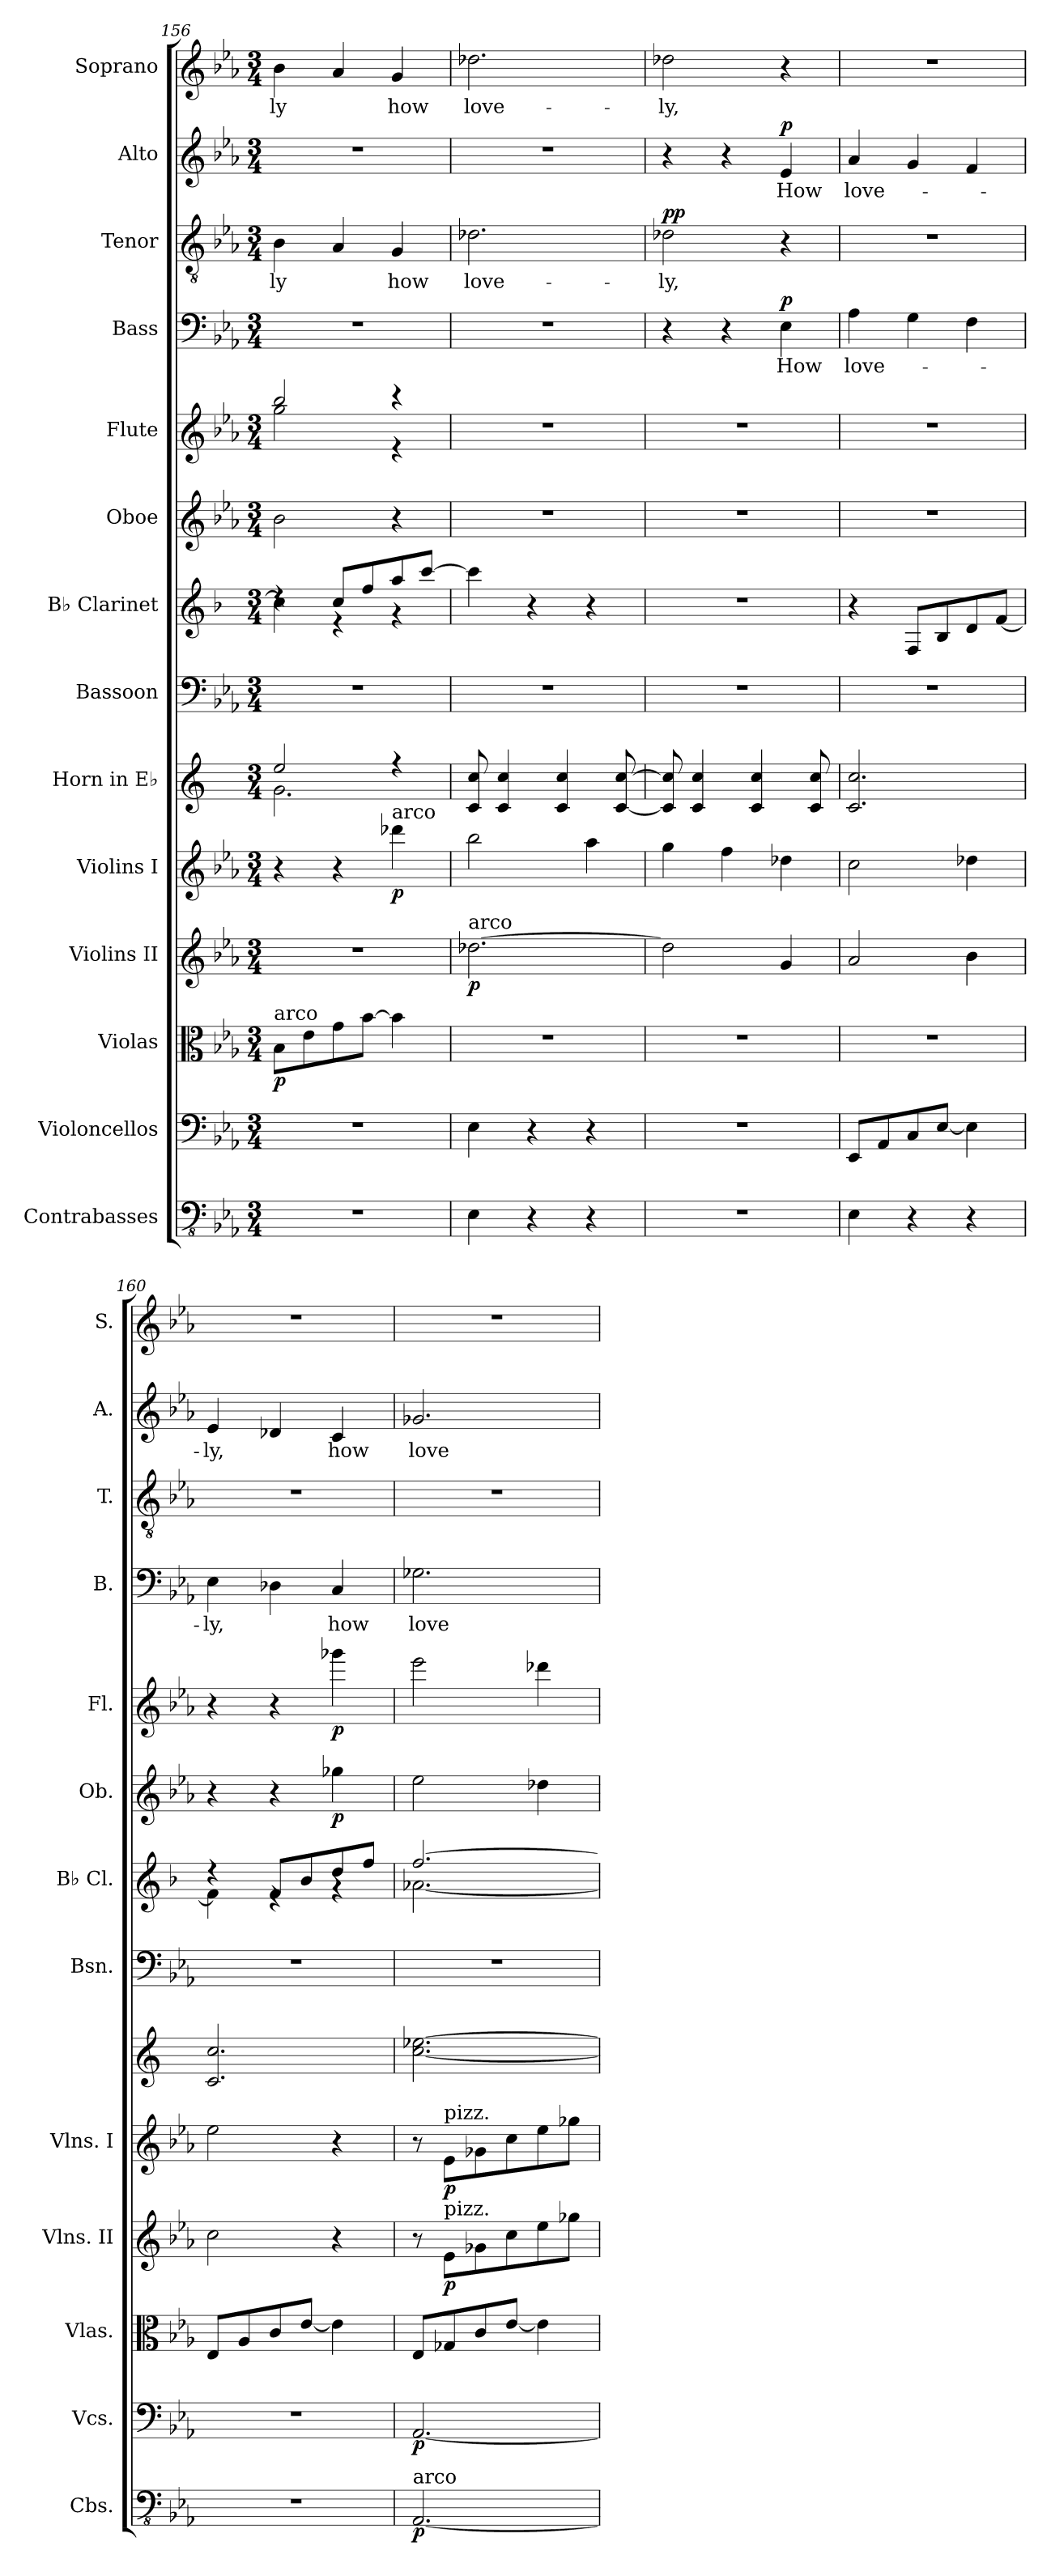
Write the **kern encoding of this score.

**kern	**dynam	**kern	**dynam	**kern	**dynam	**kern	**dynam	**kern	**dynam	**kern	**kern	**kern	**kern	**dynam	**kern	**dynam	**kern	**text	**dynam	**kern	**text	**dynam	**kern	**text	**dynam	**kern	**text
*part14	*part14	*part13	*part13	*part12	*part12	*part11	*part11	*part10	*part10	*part9	*part8	*part7	*part6	*part6	*part5	*part5	*part4	*part4	*part4	*part3	*part3	*part3	*part2	*part2	*part2	*part1	*part1
*staff14	*staff14	*staff13	*staff13	*staff12	*staff12	*staff11	*staff11	*staff10	*staff10	*staff9	*staff8	*staff7	*staff6	*staff6	*staff5	*staff5	*staff4	*staff4	*staff4	*staff3	*staff3	*staff3	*staff2	*staff2	*staff2	*staff1	*staff1
*I"Contrabasses	*	*I"Violoncellos	*	*I"Violas	*	*I"Violins II	*	*I"Violins I	*	*I"Horn in E♭	*I"Bassoon	*I"B♭ Clarinet	*I"Oboe	*	*I"Flute	*	*I"Bass	*	*	*I"Tenor	*	*	*I"Alto	*	*	*I"Soprano	*
*I'Cbs.	*	*I'Vcs.	*	*I'Vlas.	*	*I'Vlns. II	*	*I'Vlns. I	*	*	*I'Bsn.	*I'B♭ Cl.	*I'Ob.	*	*I'Fl.	*	*I'B.	*	*	*I'T.	*	*	*I'A.	*	*	*I'S.	*
*clefFv4	*	*clefF4	*	*clefC3	*	*clefG2	*	*clefG2	*	*clefG2	*clefF4	*clefG2	*clefG2	*	*clefG2	*	*clefF4	*	*	*clefGv2	*	*	*clefG2	*	*	*clefG2	*
*	*	*	*	*	*	*	*	*	*	*ITrd5c9	*	*ITrd1c2	*	*	*	*	*	*	*	*	*	*	*	*	*	*	*
*k[b-e-a-]	*	*k[b-e-a-]	*	*k[b-e-a-]	*	*k[b-e-a-]	*	*k[b-e-a-]	*	*k[b-e-a-]	*k[b-e-a-]	*k[b-e-a-]	*k[b-e-a-]	*	*k[b-e-a-]	*	*k[b-e-a-]	*	*	*k[b-e-a-]	*	*	*k[b-e-a-]	*	*	*k[b-e-a-]	*
*M3/4	*	*M3/4	*	*M3/4	*	*M3/4	*	*M3/4	*	*M3/4	*M3/4	*M3/4	*M3/4	*	*M3/4	*	*M3/4	*	*	*M3/4	*	*	*M3/4	*	*	*M3/4	*
=156	=156	=156	=156	=156	=156	=156	=156	=156	=156	=156	=156	=156	=156	=156	=156	=156	=156	=156	=156	=156	=156	=156	=156	=156	=156	=156	=156
*	*	*	*	*	*	*	*	*	*	*^	*	*^	*	*	*^	*	*	*	*	*	*	*	*	*	*	*	*
!	!	!	!	!LO:TX:a:t=arco	!	!	!	!	!	!	!	!	!	!	!	!	!	!	!	!	!	!	!	!	!	!	!	!	!	!
!	!	!	!	!	!LO:DY:b	!	!	!	!	!	!	!	!	!	!	!	!	!	!	!	!	!	!	!LO:LY:b	!	!	!	!	!	!LO:LY:b
2.r	.	2.r	.	8B-\L	p	2.r	.	4r	.	2g/	2.B-\	2.r	4rdd	4b-\]	2b-\	.	2bb-/	2gg\	.	2.r	.	.	4B-\	-ly	.	2.r	.	.	4b-\	-ly
.	.	.	.	8e-\	.	.	.	.	.	.	.	.	.	.	.	.	.	.	.	.	.	.	.	.	.	.	.	.	.	.
.	.	.	.	8g\	.	.	.	4r	.	.	.	.	8b-/L	4r	.	.	.	.	.	.	.	.	4A-/	.	.	.	.	.	4a-/	.
.	.	.	.	[8b-\J	.	.	.	.	.	.	.	.	8ee-/	.	.	.	.	.	.	.	.	.	.	.	.	.	.	.	.	.
!	!	!	!	!	!	!	!	!LO:TX:a:t=arco	!	!	!	!	!	!	!	!	!	!	!	!	!	!	!	!	!	!	!	!	!	!
!	!	!	!	!	!	!	!	!	!LO:DY:b	!	!	!	!	!	!	!	!	!	!	!	!	!	!	!LO:LY:b	!	!	!	!	!	!LO:LY:b
.	.	.	.	4b-\]	.	.	.	4ddd-X\	p	4r	.	.	8gg/	4r	4r	.	4r	4r	.	.	.	.	4G/	how	.	.	.	.	4g/	how
.	.	.	.	.	.	.	.	.	.	.	.	.	[8bb-/J	.	.	.	.	.	.	.	.	.	.	.	.	.	.	.	.	.
*	*	*	*	*	*	*	*	*	*	*v	*v	*	*v	*v	*	*	*v	*v	*	*	*	*	*	*	*	*	*	*	*	*
=157	=157	=157	=157	=157	=157	=157	=157	=157	=157	=157	=157	=157	=157	=157	=157	=157	=157	=157	=157	=157	=157	=157	=157	=157	=157	=157	=157
!	!	!	!	!	!	!LO:TX:a:t=arco	!	!	!	!	!	!	!	!	!	!	!	!	!	!	!	!	!	!	!	!	!
!	!	!	!	!	!	!	!LO:DY:b	!	!	!	!	!	!	!	!	!	!	!	!	!	!LO:LY:b	!	!	!	!	!	!LO:LY:b
4EE-\	.	4E-\	.	2.r	.	[2.dd-X\	p	2bb-\	.	8E-/ 8e-/	2.r	4bb-\]	2.r	.	2.r	.	2.r	.	.	2.d-X\	love-	.	2.r	.	.	2.dd-X\	love-
.	.	.	.	.	.	.	.	.	.	4E-/ 4e-/	.	.	.	.	.	.	.	.	.	.	.	.	.	.	.	.	.
4r	.	4r	.	.	.	.	.	.	.	.	.	4r	.	.	.	.	.	.	.	.	.	.	.	.	.	.	.
.	.	.	.	.	.	.	.	.	.	4E-/ 4e-/	.	.	.	.	.	.	.	.	.	.	.	.	.	.	.	.	.
4r	.	4r	.	.	.	.	.	4aa-\	.	.	.	4r	.	.	.	.	.	.	.	.	.	.	.	.	.	.	.
.	.	.	.	.	.	.	.	.	.	[8E-/ [8e-/	.	.	.	.	.	.	.	.	.	.	.	.	.	.	.	.	.
=158	=158	=158	=158	=158	=158	=158	=158	=158	=158	=158	=158	=158	=158	=158	=158	=158	=158	=158	=158	=158	=158	=158	=158	=158	=158	=158	=158
!	!	!	!	!	!	!	!	!	!	!	!	!	!	!	!	!	!	!	!	!	!LO:LY:b	!LO:DY:a	!	!	!	!	!LO:LY:b
2.r	.	2.r	.	2.r	.	2dd-\]	.	4gg\	.	8E-/] 8e-/]	2.r	2.r	2.r	.	2.r	.	4r	.	.	2d-X\	-ly,	pp	4r	.	.	2dd-X\	-ly,
.	.	.	.	.	.	.	.	.	.	4E-/ 4e-/	.	.	.	.	.	.	.	.	.	.	.	.	.	.	.	.	.
.	.	.	.	.	.	.	.	4ff\	.	.	.	.	.	.	.	.	4r	.	.	.	.	.	4r	.	.	.	.
.	.	.	.	.	.	.	.	.	.	4E-/ 4e-/	.	.	.	.	.	.	.	.	.	.	.	.	.	.	.	.	.
!	!	!	!	!	!	!	!	!	!	!	!	!	!	!	!	!	!	!LO:LY:b	!LO:DY:a	!	!	!	!	!LO:LY:b	!LO:DY:a	!	!
.	.	.	.	.	.	4g/	.	4dd-X\	.	.	.	.	.	.	.	.	4E-\	How	p	4r	.	.	4e-/	How	p	4r	.
.	.	.	.	.	.	.	.	.	.	8E-/ 8e-/	.	.	.	.	.	.	.	.	.	.	.	.	.	.	.	.	.
=159	=159	=159	=159	=159	=159	=159	=159	=159	=159	=159	=159	=159	=159	=159	=159	=159	=159	=159	=159	=159	=159	=159	=159	=159	=159	=159	=159
!	!	!	!	!	!	!	!	!	!	!	!	!	!	!	!	!	!	!LO:LY:b	!	!	!	!	!	!LO:LY:b	!	!	!
4EE-\	.	8EE-/L	.	2.r	.	2a-/	.	2cc\	.	2.E-/ 2.e-/	2.r	4r	2.r	.	2.r	.	4A-\	love-	.	2.r	.	.	4a-/	love-	.	2.r	.
.	.	8AA-/	.	.	.	.	.	.	.	.	.	.	.	.	.	.	.	.	.	.	.	.	.	.	.	.	.
4r	.	8C/	.	.	.	.	.	.	.	.	.	8E-/L	.	.	.	.	4G\	.	.	.	.	.	4g/	.	.	.	.
.	.	[8E-/J	.	.	.	.	.	.	.	.	.	8A-/	.	.	.	.	.	.	.	.	.	.	.	.	.	.	.
4r	.	4E-\]	.	.	.	4b-\	.	4dd-X\	.	.	.	8c/	.	.	.	.	4F\	.	.	.	.	.	4f/	.	.	.	.
.	.	.	.	.	.	.	.	.	.	.	.	[8e-/J	.	.	.	.	.	.	.	.	.	.	.	.	.	.	.
!!LO:PB:g=z
=160	=160	=160	=160	=160	=160	=160	=160	=160	=160	=160	=160	=160	=160	=160	=160	=160	=160	=160	=160	=160	=160	=160	=160	=160	=160	=160	=160
*	*	*	*	*	*	*	*	*	*	*	*	*^	*	*	*	*	*	*	*	*	*	*	*	*	*	*	*
!	!	!	!	!	!	!	!	!	!	!	!	!	!	!	!	!	!	!	!LO:LY:b	!	!	!	!	!	!LO:LY:b	!	!	!
2.r	.	2.r	.	8E-/L	.	2cc\	.	2ee-\	.	2.E-/ 2.e-/	2.r	4r	4e-\]	4r	.	4r	.	4E-\	-ly,	.	2.r	.	.	4e-/	-ly,	.	2.r	.
.	.	.	.	8A-/	.	.	.	.	.	.	.	.	.	.	.	.	.	.	.	.	.	.	.	.	.	.	.	.
.	.	.	.	8c/	.	.	.	.	.	.	.	8e-/L	4re	4r	.	4r	.	4D-X\	.	.	.	.	.	4d-X/	.	.	.	.
.	.	.	.	[8e-/J	.	.	.	.	.	.	.	8a-/	.	.	.	.	.	.	.	.	.	.	.	.	.	.	.	.
!	!	!	!	!	!	!	!	!	!	!	!	!	!	!	!LO:DY:b	!	!LO:DY:b	!	!LO:LY:b	!	!	!	!	!	!LO:LY:b	!	!	!
.	.	.	.	4e-\]	.	4r	.	4r	.	.	.	8cc/	4rg	4gg-X\	p	4ggg-X\	p	4C/	how	.	.	.	.	4c/	how	.	.	.
.	.	.	.	.	.	.	.	.	.	.	.	8ee-/J	.	.	.	.	.	.	.	.	.	.	.	.	.	.	.	.
=161	=161	=161	=161	=161	=161	=161	=161	=161	=161	=161	=161	=161	=161	=161	=161	=161	=161	=161	=161	=161	=161	=161	=161	=161	=161	=161	=161	=161
!LO:TX:a:t=arco	!	!	!	!	!	!	!	!	!	!	!	!	!	!	!	!	!	!	!	!	!	!	!	!	!	!	!	!
!	!LO:DY:b	!	!LO:DY:b	!	!	!	!	!	!	!	!	!	!	!	!	!	!	!	!LO:LY:b	!	!	!	!	!	!LO:LY:b	!	!	!
[2.AAA-/	p	[2.AA-/	p	8E-/L	.	8r	.	8r	.	[2.e-\ [2.g-X\	2.r	[2.ee-/	[2.g-X\	2ee-\	.	2eee-\	.	2.G-X\	love-	.	2.r	.	.	2.g-X/	love-	.	2.r	.
!	!	!	!	!	!	!	!	!LO:TX:a:t=pizz.	!	!	!	!	!	!	!	!	!	!	!	!	!	!	!	!	!	!	!	!
!	!	!	!	!	!	!LO:TX:a:t=pizz.	!	!	!	!	!	!	!	!	!	!	!	!	!	!	!	!	!	!	!	!	!	!
!	!	!	!	!	!	!	!LO:DY:b	!	!LO:DY:b	!	!	!	!	!	!	!	!	!	!	!	!	!	!	!	!	!	!	!
.	.	.	.	8G-X/	.	8e-\L	p	8e-\L	p	.	.	.	.	.	.	.	.	.	.	.	.	.	.	.	.	.	.	.
.	.	.	.	8c/	.	8g-X\	.	8g-X\	.	.	.	.	.	.	.	.	.	.	.	.	.	.	.	.	.	.	.	.
.	.	.	.	[8e-/J	.	8cc\	.	8cc\	.	.	.	.	.	.	.	.	.	.	.	.	.	.	.	.	.	.	.	.
.	.	.	.	4e-\]	.	8ee-\	.	8ee-\	.	.	.	.	.	4dd-X\	.	4ddd-X\	.	.	.	.	.	.	.	.	.	.	.	.
.	.	.	.	.	.	8gg-X\J	.	8gg-X\J	.	.	.	.	.	.	.	.	.	.	.	.	.	.	.	.	.	.	.	.
*	*	*	*	*	*	*	*	*	*	*	*	*v	*v	*	*	*	*	*	*	*	*	*	*	*	*	*	*	*
=	=	=	=	=	=	=	=	=	=	=	=	=	=	=	=	=	=	=	=	=	=	=	=	=	=	=	=
*-	*-	*-	*-	*-	*-	*-	*-	*-	*-	*-	*-	*-	*-	*-	*-	*-	*-	*-	*-	*-	*-	*-	*-	*-	*-	*-	*-
